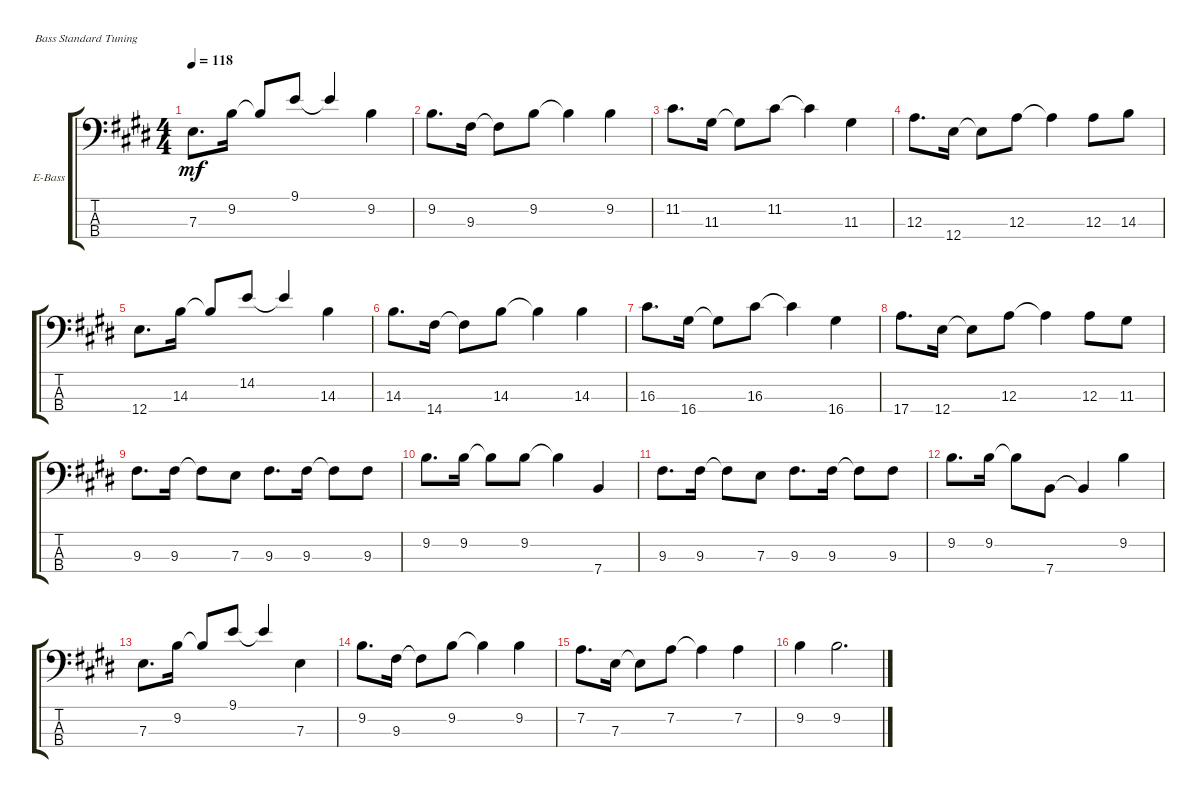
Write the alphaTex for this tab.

\defaultSystemsLayout 4
\bracketExtendMode groupsimilarinstruments
\firstSystemTrackNameOrientation horizontal
\otherSystemsTrackNameOrientation horizontal
\track ("Electric Bass" "E-Bass") {multiBarRest instrument electricbassfinger}
\staff {score tabs}
\tuning (G2 D2 A1 E1)
\ts (4 4)
\tempo 118
\clef f4
\ks e
7.3.8{d dy mf} 9.2.16 9.2{t}.8 9.1.8 9.1{t}.4{beam invert} 9.2.4 |
9.2.8{d} 9.3.16 9.3{t}.8 9.2.8 9.2{t}.4 9.2.4 |
11.2.8{d} 11.3.16 11.3{t}.8 11.2.8 11.2{t}.4 11.3.4 |
12.3.8{d} 12.4.16 12.4{t}.8 12.3.8 12.3{t}.4 12.3.8 14.3.8 |
12.4.8{d} 14.3.16 14.3{t}.8 14.2.8 14.2{t}.4{beam invert} 14.3.4 |
14.3.8{d} 14.4.16 14.4{t}.8 14.3.8 14.3{t}.4 14.3.4 |
16.3.8{d} 16.4.16 16.4{t}.8 16.3.8 16.3{t}.4 16.4.4 |
17.4.8{d} 12.4.16 12.4{t}.8 12.3.8 12.3{t}.4 12.3.8 11.3.8 |
9.3.8{d} 9.3.16 9.3{t}.8 7.3.8 9.3.8{d} 9.3.16 9.3{t}.8 9.3.8 |
9.2.8{d} 9.2.16 9.2{t}.8 9.2.8 9.2{t}.4 7.4.4 |
9.3.8{d} 9.3.16 9.3{t}.8 7.3.8 9.3.8{d} 9.3.16 9.3{t}.8 9.3.8 |
9.2.8{d} 9.2.16 9.2{t}.8 7.4.8 7.4{t}.4 9.2.4 |
7.3.8{d} 9.2.16 9.2{t}.8 9.1.8 9.1{t}.4{beam invert} 7.3.4 |
9.2.8{d} 9.3.16 9.3{t}.8 9.2.8 9.2{t}.4 9.2.4 |
7.2.8{d} 7.3.16 7.3{t}.8 7.2.8 7.2{t}.4 7.2.4 |
9.2.4 9.2.2{d}
